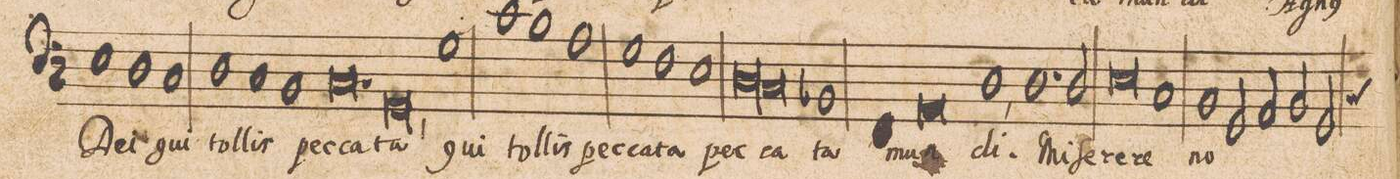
**kern	**text
*I"BASSVS.	*
*clefF4	*
*k[]	*
*met(C|)	*
*M3/1	*
1E\	De-
1D\	-i
1C/	qui
=27-	=27-
1D\	tol-
1C/	-lis
1BB/	pec-
=28-	=28-
0.C/	-ca-
=29-	=29-
0GG/,	-ta
1G\	qui
=30-	=30-
1c\	tol-
1B\	-lis
1A\	pec-
=31-	=31-
1G\	-ca-
1F\	-ta
1E\	pec-
=32-	=32-
*lig	*
1D\	-ca-
1C/	.
*Xlig	*
1BB-X/	-ta
=33-	=33-
*col	*
1FF/	mun-
0AA/	.
*Xcol	*
=34-	=34-
1D\,	-di.
1.D\	Mi-
2D/	-ſe-
=35-	=35-
0E\	-re-
1C/	-re
=36-	=36-
1BB/	no-
2GG/	.
2AA/	.
2BB/	.
*custos:C	*
2GG/	.
=37-	=37-
*-	*-
